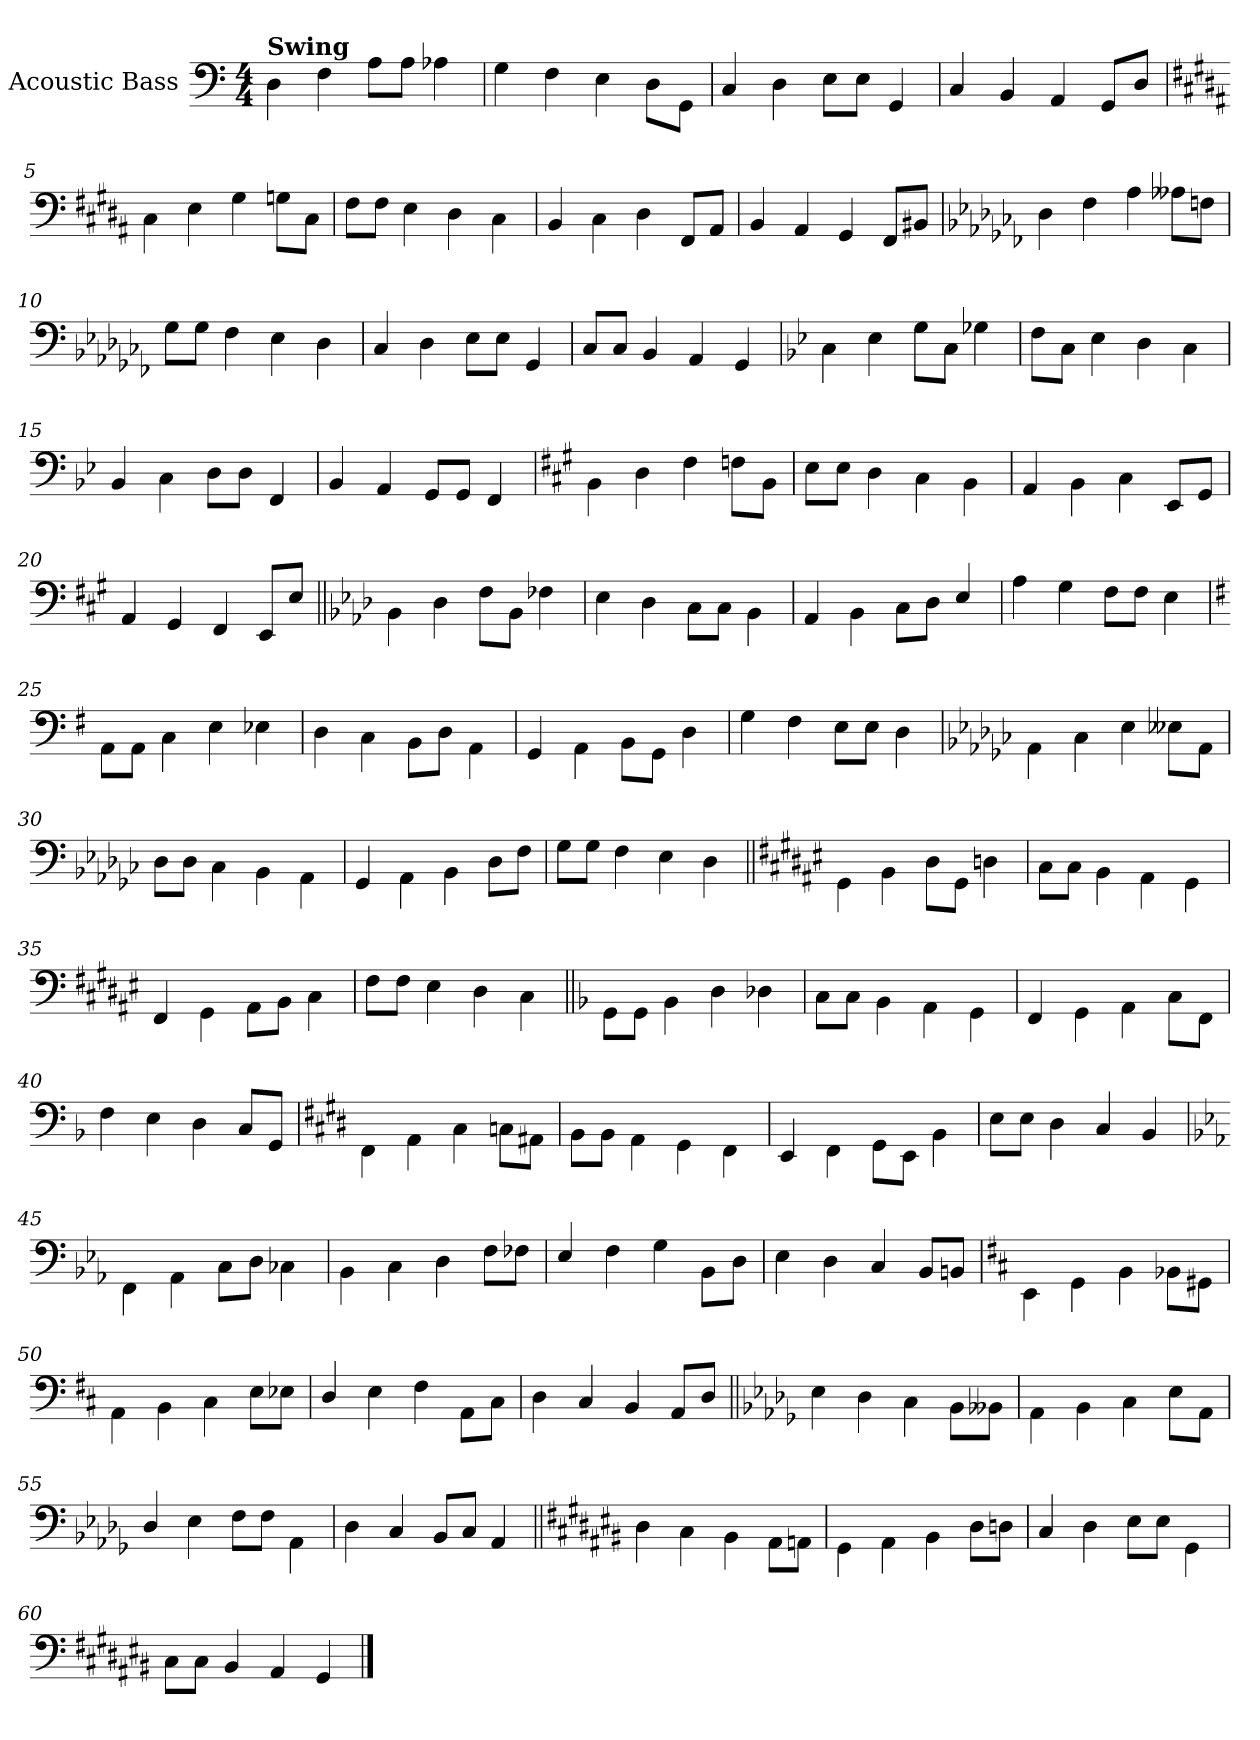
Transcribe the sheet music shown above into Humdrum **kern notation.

**kern
*part1
*staff1
*I"Acoustic Bass
*I'Bass
*clefF4
*ITrd7c12
*k[]
*M4/4
=1
!LO:TX:a:B:t=Swing
4DD\
4FF\
8AA\L
8AA\J
4AA-X\
=2
4GG\
4FF\
4EE\
8DD\L
8GGG\J
=3
4CC/
4DD\
8EE\L
8EE\J
4GGG/
=4
4CC/
4BBB/
4AAA/
8GGG/L
8DD/J
=5
*k[f#c#g#d#a#]
4CC#\
4EE\
4GG#\
8GGn\L
8CC#\J
=6
8FF#\L
8FF#\J
4EE\
4DD#\
4CC#\
=7
4BBB/
4CC#\
4DD#\
8FFF#/L
8AAA#/J
=8
4BBB/
4AAA#/
4GGG#/
8FFF#/L
8BBB#X/J
=9
*k[b-e-a-d-g-c-f-]
4DD-\
4FF-\
4AA-\
8AA--X\L
8FFn\J
=10
8GG-\L
8GG-\J
4FF-\
4EE-\
4DD-\
=11
4CC-/
4DD-\
8EE-\L
8EE-\J
4GGG-/
=12
8CC-/L
8CC-/J
4BBB-/
4AAA-/
4GGG-/
=13
*k[b-e-]
4CC\
4EE-\
8GG\L
8CC\J
4GG-X\
=14
8FF\L
8CC\J
4EE-\
4DD\
4CC\
=15
4BBB-/
4CC\
8DD\L
8DD\J
4FFF/
=16
4BBB-/
4AAA/
8GGG/L
8GGG/J
4FFF/
=17
*k[f#c#g#]
4BBB\
4DD\
4FF#\
8FFn\L
8BBB\J
=18
8EE\L
8EE\J
4DD\
4CC#\
4BBB\
=19
4AAA/
4BBB\
4CC#\
8EEE/L
8GGG#/J
=20
4AAA/
4GGG#/
4FFF#/
8EEE/L
8EE/J
=21||
*k[b-e-a-d-]
4BBB-\
4DD-\
8FF\L
8BBB-\J
4FF-X\
=22
4EE-\
4DD-\
8CC\L
8CC\J
4BBB-\
=23
4AAA-/
4BBB-\
8CC\L
8DD-\J
4EE-/
=24
4AA-\
4GG\
8FF\L
8FF\J
4EE-\
=25
*k[f#]
8AAA\L
8AAA\J
4CC\
4EE\
4EE-X\
=26
4DD\
4CC\
8BBB\L
8DD\J
4AAA\
=27
4GGG/
4AAA\
8BBB\L
8GGG\J
4DD\
=28
4GG\
4FF#\
8EE\L
8EE\J
4DD\
=29
*k[b-e-a-d-g-c-]
4AAA-\
4CC-\
4EE-\
8EE--X\L
8AAA-\J
=30
8DD-\L
8DD-\J
4CC-\
4BBB-\
4AAA-\
=31
4GGG-/
4AAA-\
4BBB-\
8DD-\L
8FF\J
=32
8GG-\L
8GG-\J
4FF\
4EE-\
4DD-\
=33||
*k[f#c#g#d#a#e#]
4GGG#\
4BBB\
8DD#\L
8GGG#\J
4DDn\
=34
8CC#\L
8CC#\J
4BBB\
4AAA#\
4GGG#\
=35
4FFF#/
4GGG#\
8AAA#\L
8BBB\J
4CC#\
=36
8FF#\L
8FF#\J
4EE#\
4DD#\
4CC#\
=37||
*k[b-]
8GGG\L
8GGG\J
4BBB-\
4DD\
4DD-X\
=38
8CC\L
8CC\J
4BBB-\
4AAA\
4GGG\
=39
4FFF/
4GGG\
4AAA\
8CC\L
8FFF\J
=40
4FF\
4EE\
4DD\
8CC/L
8GGG/J
=41
*k[f#c#g#d#]
4FFF#\
4AAA\
4CC#\
8CCn\L
8AAA#X\J
=42
8BBB\L
8BBB\J
4AAA\
4GGG#\
4FFF#\
=43
4EEE/
4FFF#\
8GGG#\L
8EEE\J
4BBB\
=44
8EE\L
8EE\J
4DD#\
4CC#/
4BBB/
=45
*k[b-e-a-]
4FFF\
4AAA-\
8CC\L
8DD\J
4CC-X\
=46
4BBB-\
4CC\
4DD\
8FF\L
8FF-X\J
=47
4EE-/
4FF\
4GG\
8BBB-\L
8DD\J
=48
4EE-\
4DD\
4CC/
8BBB-/L
8BBBn/J
=49
*k[f#c#]
4EEE\
4GGG\
4BBB\
8BBB-X\L
8GGG#X\J
=50
4AAA\
4BBB\
4CC#\
8EE\L
8EE-X\J
=51
4DD/
4EE\
4FF#\
8AAA\L
8CC#\J
=52
4DD\
4CC#/
4BBB/
8AAA/L
8DD/J
=53||
*k[b-e-a-d-g-]
4EE-\
4DD-\
4CC\
8BBB-\L
8BBB--X\J
=54
4AAA-\
4BBB-\
4CC\
8EE-\L
8AAA-\J
=55
4DD-/
4EE-\
8FF\L
8FF\J
4AAA-\
=56
4DD-\
4CC/
8BBB-/L
8CC/J
4AAA-/
=57||
*k[f#c#g#d#a#e#b#]
4DD#\
4CC#\
4BBB#\
8AAA#\L
8AAAn\J
=58
4GGG#\
4AAA#\
4BBB#\
8DD#\L
8DDn\J
=59
4CC#/
4DD#\
8EE#\L
8EE#\J
4GGG#\
=60
8CC#\L
8CC#\J
4BBB#/
4AAA#/
4GGG#/
==
*-
